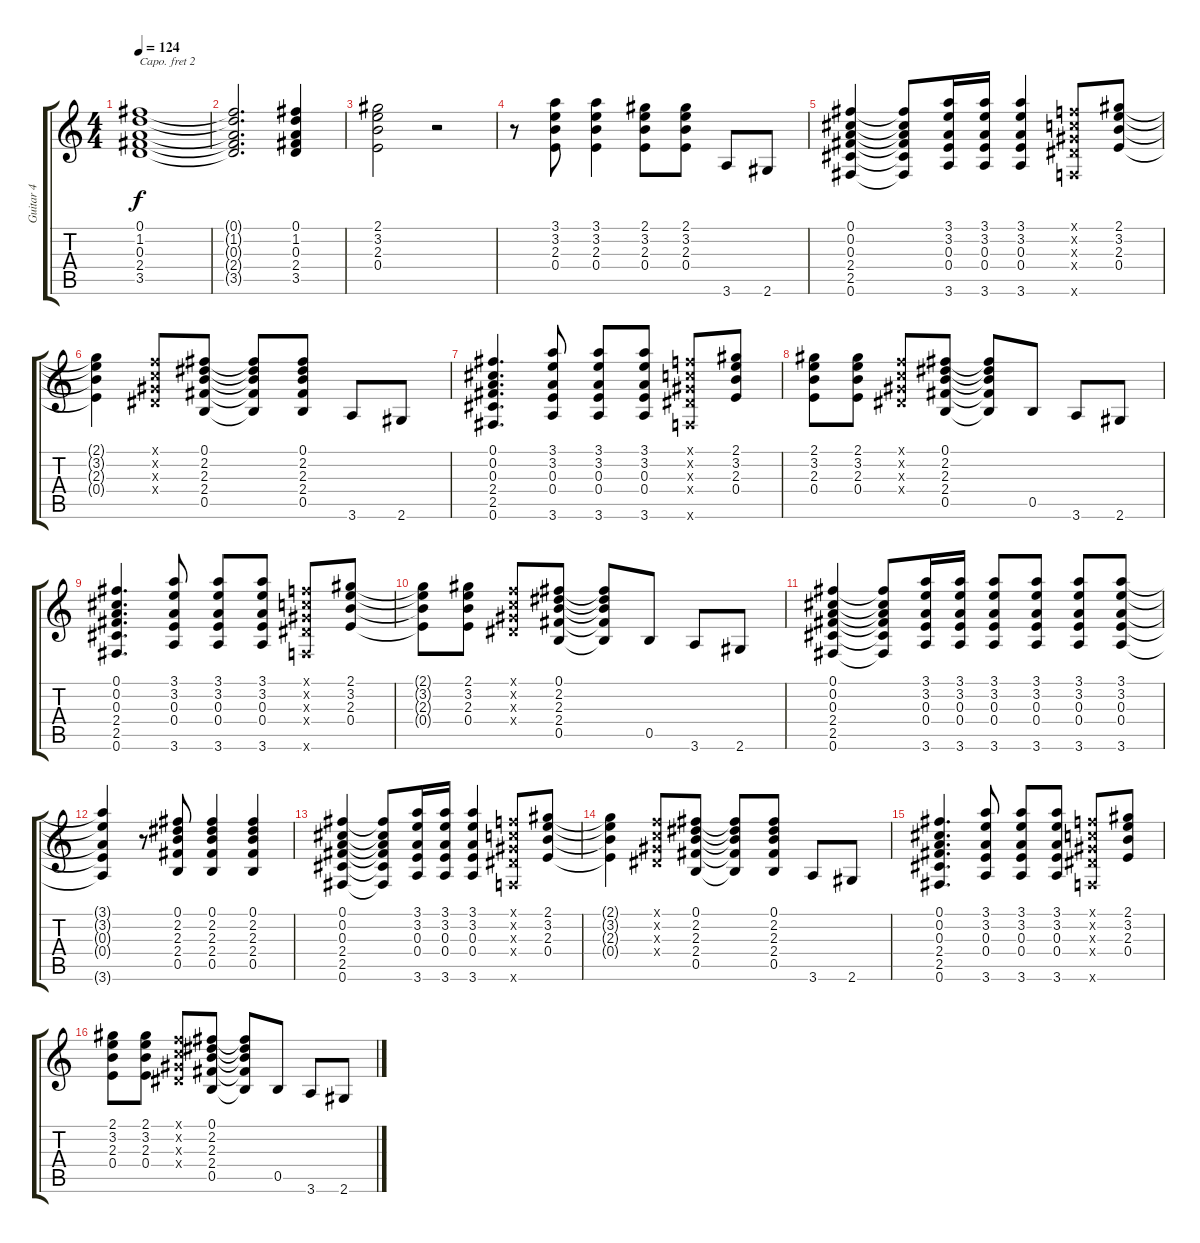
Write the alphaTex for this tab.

\track ("Guitar 4" "Guitar 4") {instrument overdrivenguitar}
\staff {score tabs}
\capo 2
\tuning (E4 B3 G3 D3 A2 E2) {hide}
\ts (4 4)
\tempo 124
\clef g2
\ks c
(0.1 1.2 0.3 2.4 3.5).1{dy f} |
(0.1{t} 1.2{t} 0.3{t} 2.4{t} 3.5{t}).2{d} (0.1 1.2 0.3 2.4 3.5).4 |
(2.1 3.2 2.3 0.4).2 r.2 |
r.8 (3.1 3.2 2.3 0.4).8 (3.1 3.2 2.3 0.4).4 (2.1 3.2 2.3 0.4).8 (2.1 3.2 2.3 0.4).8 3.6.8 2.6.8 |
(0.1 0.2 0.3 2.4 2.5 0.6).4 (0.1{t} 0.2{t} 0.3{t} 2.4{t} 2.5{t} 0.6{t}).8 (3.1 3.2 0.3 0.4 3.6).16 (3.1 3.2 0.3 0.4 3.6).16 (3.1 3.2 0.3 0.4 3.6).4 (-1.1{x} -1.2{x} -1.3{x} -1.4{x} -1.6{x}).8 (2.1 3.2 2.3 0.4).8 |
(2.1{t} 3.2{t} 2.3{t} 0.4{t}).4 (-1.1{x} -1.2{x} -1.3{x} -1.4{x}).8 (0.1 2.2 2.3 2.4 0.5).8 (0.1{t} 2.2{t} 2.3{t} 2.4{t} 0.5{t}).8 (0.1 2.2 2.3 2.4 0.5).8 3.6.8 2.6.8 |
(0.1 0.2 0.3 2.4 2.5 0.6).4{d} (3.1 3.2 0.3 0.4 3.6).8 (3.1 3.2 0.3 0.4 3.6).8 (3.1 3.2 0.3 0.4 3.6).8 (-1.1{x} -1.2{x} -1.3{x} -1.4{x} -1.6{x}).8 (2.1 3.2 2.3 0.4).8 |
(2.1 3.2 2.3 0.4).8 (2.1 3.2 2.3 0.4).8 (-1.1{x} -1.2{x} -1.3{x} -1.4{x}).8 (0.1 2.2 2.3 2.4 0.5).8 (0.1{t} 2.2{t} 2.3{t} 2.4{t} 0.5{t}).8 0.5.8 3.6.8 2.6.8 |
(0.1 0.2 0.3 2.4 2.5 0.6).4{d} (3.1 3.2 0.3 0.4 3.6).8 (3.1 3.2 0.3 0.4 3.6).8 (3.1 3.2 0.3 0.4 3.6).8 (-1.1{x} -1.2{x} -1.3{x} -1.4{x} -1.6{x}).8 (2.1 3.2 2.3 0.4).8 |
(2.1{t} 3.2{t} 2.3{t} 0.4{t}).8 (2.1 3.2 2.3 0.4).8 (-1.1{x} -1.2{x} -1.3{x} -1.4{x}).8 (0.1 2.2 2.3 2.4 0.5).8 (0.1{t} 2.2{t} 2.3{t} 2.4{t} 0.5{t}).8 0.5.8 3.6.8 2.6.8 |
(0.1 0.2 0.3 2.4 2.5 0.6).4 (0.1{t} 0.2{t} 0.3{t} 2.4{t} 2.5{t} 0.6{t}).8 (3.1 3.2 0.3 0.4 3.6).16 (3.1 3.2 0.3 0.4 3.6).16 (3.1 3.2 0.3 0.4 3.6).8 (3.1 3.2 0.3 0.4 3.6).8 (3.1 3.2 0.3 0.4 3.6).8 (3.1 3.2 0.3 0.4 3.6).8 |
(3.1{t} 3.2{t} 0.3{t} 0.4{t} 3.6{t}).4 r.8 (0.1 2.2 2.3 2.4 0.5).8 (0.1 2.2 2.3 2.4 0.5).4 (0.1 2.2 2.3 2.4 0.5).4 |
(0.1 0.2 0.3 2.4 2.5 0.6).4 (0.1{t} 0.2{t} 0.3{t} 2.4{t} 2.5{t} 0.6{t}).8 (3.1 3.2 0.3 0.4 3.6).16 (3.1 3.2 0.3 0.4 3.6).16 (3.1 3.2 0.3 0.4 3.6).4 (-1.1{x} -1.2{x} -1.3{x} -1.4{x} -1.6{x}).8 (2.1 3.2 2.3 0.4).8 |
(2.1{t} 3.2{t} 2.3{t} 0.4{t}).4 (-1.1{x} -1.2{x} -1.3{x} -1.4{x}).8 (0.1 2.2 2.3 2.4 0.5).8 (0.1{t} 2.2{t} 2.3{t} 2.4{t} 0.5{t}).8 (0.1 2.2 2.3 2.4 0.5).8 3.6.8 2.6.8 |
(0.1 0.2 0.3 2.4 2.5 0.6).4{d} (3.1 3.2 0.3 0.4 3.6).8 (3.1 3.2 0.3 0.4 3.6).8 (3.1 3.2 0.3 0.4 3.6).8 (-1.1{x} -1.2{x} -1.3{x} -1.4{x} -1.6{x}).8 (2.1 3.2 2.3 0.4).8 |
(2.1 3.2 2.3 0.4).8 (2.1 3.2 2.3 0.4).8 (-1.1{x} -1.2{x} -1.3{x} -1.4{x}).8 (0.1 2.2 2.3 2.4 0.5).8 (0.1{t} 2.2{t} 2.3{t} 2.4{t} 0.5{t}).8 0.5.8 3.6.8 2.6.8
